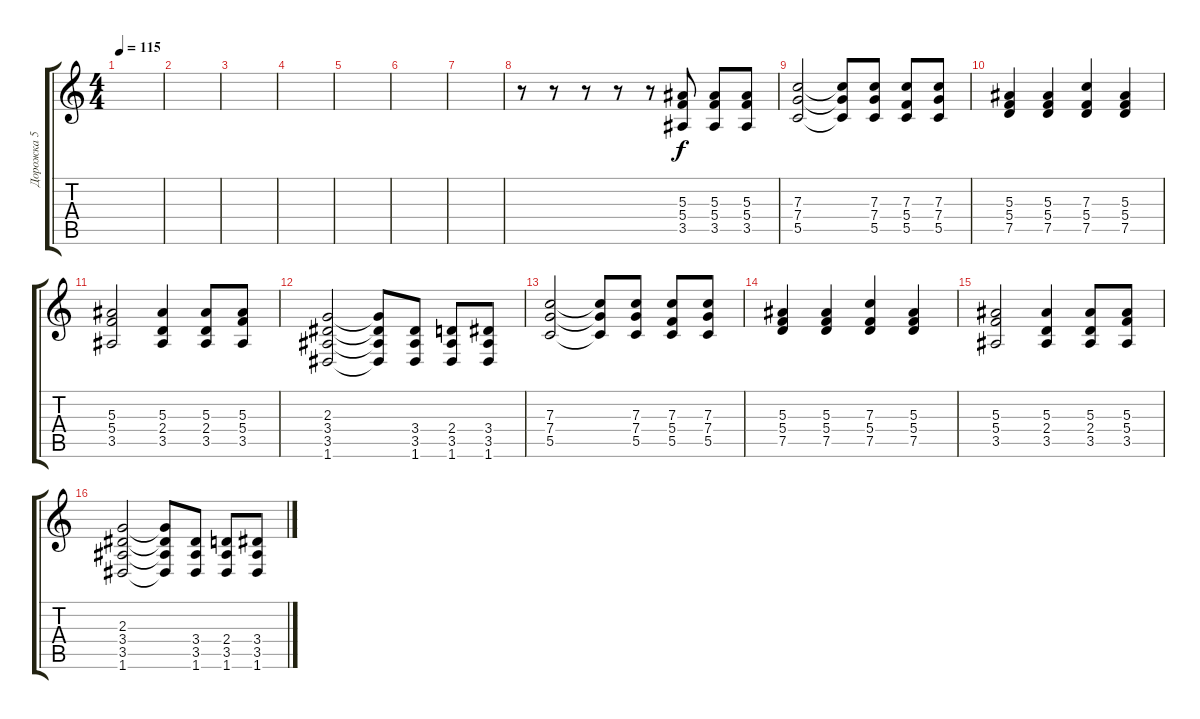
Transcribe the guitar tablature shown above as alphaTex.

\track ("Дорожка 5" "Дорожка 5") {instrument distortionguitar}
\staff {score tabs}
\tuning (D4 A3 F3 C3 G2 D2) {hide}
\ts (4 4)
\tempo 115
\clef g2
\ks c
|
|
|
|
|
|
|
r.8 r.8 r.8 r.8 r.8 (5.3 5.4 3.5).8 (5.3 5.4 3.5).8 (5.3 5.4 3.5).8 |
(7.3 7.4 5.5).2 (7.3{t} 7.4{t} 5.5{t}).8 (7.3 7.4 5.5).8 (7.3 5.4 5.5).8 (7.3 7.4 5.5).8 |
(5.3 5.4 7.5).4 (5.3 5.4 7.5).4 (7.3 5.4 7.5).4 (5.3 5.4 7.5).4 |
(5.3 5.4 3.5).2 (5.3 2.4 3.5).4 (5.3 2.4 3.5).8 (5.3 5.4 3.5).8 |
(2.3 3.4 3.5 1.6).2 (2.3{t} 3.4{t} 3.5{t} 1.6{t}).8 (3.4 3.5 1.6).8 (2.4 3.5 1.6).8 (3.4 3.5 1.6).8 |
(7.3 7.4 5.5).2 (7.3{t} 7.4{t} 5.5{t}).8 (7.3 7.4 5.5).8 (7.3 5.4 5.5).8 (7.3 7.4 5.5).8 |
(5.3 5.4 7.5).4 (5.3 5.4 7.5).4 (7.3 5.4 7.5).4 (5.3 5.4 7.5).4 |
(5.3 5.4 3.5).2 (5.3 2.4 3.5).4 (5.3 2.4 3.5).8 (5.3 5.4 3.5).8 |
(2.3 3.4 3.5 1.6).2 (2.3{t} 3.4{t} 3.5{t} 1.6{t}).8 (3.4 3.5 1.6).8 (2.4 3.5 1.6).8 (3.4 3.5 1.6).8
